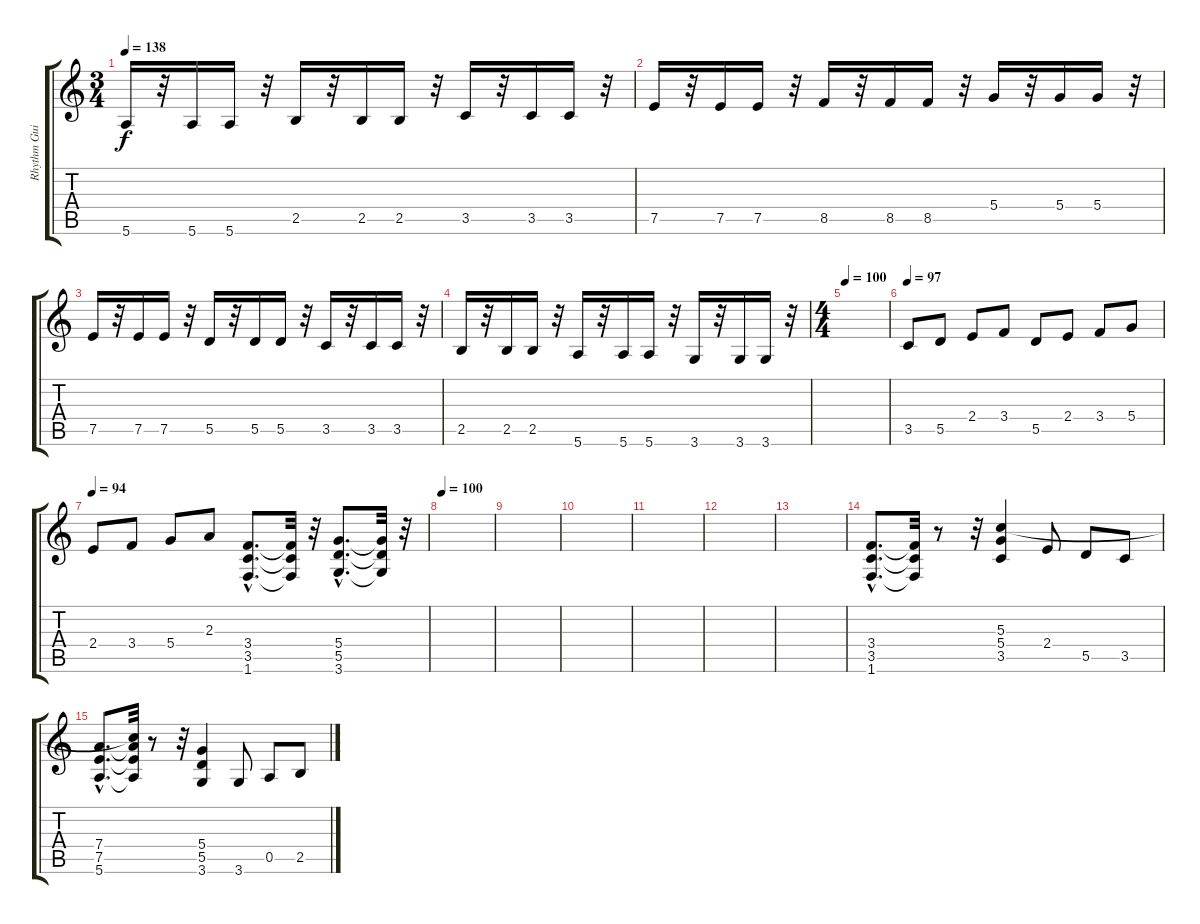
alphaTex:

\track ("Rhythm Guitar " "Rhythm Gui") {instrument distortionguitar}
\staff {score tabs}
\tuning (E4 B3 G3 D3 A2 E2) {hide}
\ts (3 4)
\tempo 138
\clef g2
\ks c
5.6.16{dy f instrument electricguitarmuted} r.32 5.6.16 5.6.16 r.32 2.5.16 r.32 2.5.16 2.5.16 r.32 3.5.16 r.32 3.5.16 3.5.16 r.32 |
7.5.16 r.32 7.5.16 7.5.16 r.32 8.5.16 r.32 8.5.16 8.5.16 r.32 5.4.16 r.32 5.4.16 5.4.16 r.32 |
7.5.16 r.32 7.5.16 7.5.16 r.32 5.5.16 r.32 5.5.16 5.5.16 r.32 3.5.16 r.32 3.5.16 3.5.16 r.32 |
2.5.16 r.32 2.5.16 2.5.16 r.32 5.6.16 r.32 5.6.16 5.6.16 r.32 3.6.16 r.32 3.6.16 3.6.16 r.32 |
\ts (4 4)
\tempo 100
|
\tempo 97
3.5.8 5.5.8 2.4.8 3.4.8 5.5.8 2.4.8 3.4.8 5.4.8 |
\tempo 94
2.4.8 3.4.8 5.4.8 2.3.8 (3.4{hac} 3.5{hac} 1.6{hac}).8{d} (3.4{t} 3.5{t} 1.6{t}).32 r.32 (5.4{hac} 5.5{hac} 3.6{hac}).8{d} (5.4{t} 5.5{t} 3.6{t}).32 r.32 |
\tempo 100
|
|
|
|
|
|
(3.4{hac} 3.5{hac} 1.6{hac}).8{d} (3.4{t} 3.5{t} 1.6{t}).32 r.8 r.32 (5.3 5.4 3.5).4 2.4.8 5.5.8 3.5.8 |
(7.4{hac} 7.5{hac} 5.6{hac}).8{d} (5.3{t} 7.4{t} 7.5{t} 5.6{t}).32 r.8 r.32 (5.4 5.5 3.6).4 3.6.8 0.5.8 2.5.8
